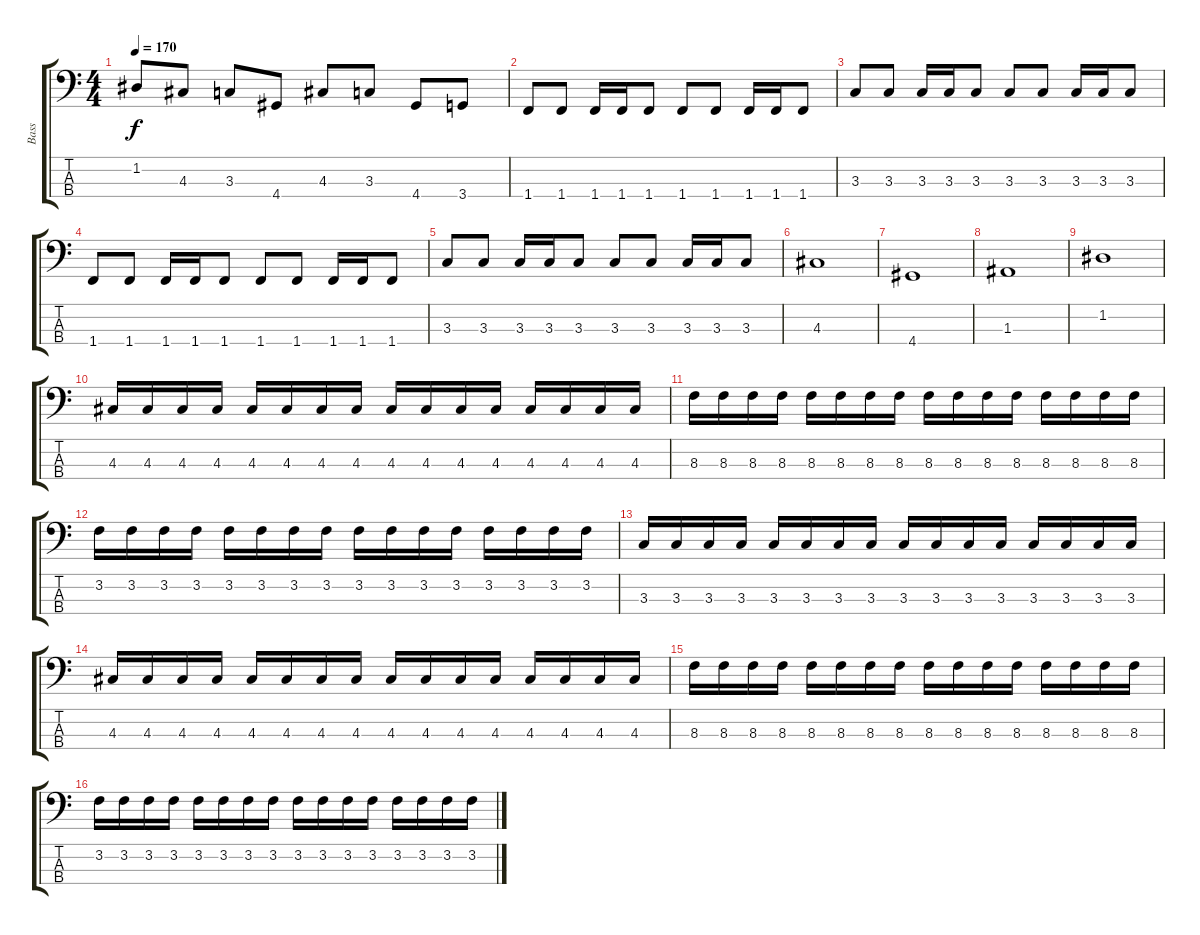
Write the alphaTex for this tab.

\track ("Bass" "Bass") {instrument electricbassfinger}
\staff {score tabs}
\tuning (G2 D2 A1 E1) {hide}
\ts (4 4)
\tempo 170
\clef f4
\ks c
1.2.8{dy f} 4.3.8 3.3.8 4.4.8 4.3.8 3.3.8 4.4.8 3.4.8 |
1.4.8 1.4.8 1.4.16 1.4.16 1.4.8 1.4.8 1.4.8 1.4.16 1.4.16 1.4.8 |
3.3.8 3.3.8 3.3.16 3.3.16 3.3.8 3.3.8 3.3.8 3.3.16 3.3.16 3.3.8 |
1.4.8 1.4.8 1.4.16 1.4.16 1.4.8 1.4.8 1.4.8 1.4.16 1.4.16 1.4.8 |
3.3.8 3.3.8 3.3.16 3.3.16 3.3.8 3.3.8 3.3.8 3.3.16 3.3.16 3.3.8 |
4.3.1 |
4.4.1 |
1.3.1 |
1.2.1 |
4.3.16 4.3.16 4.3.16 4.3.16 4.3.16 4.3.16 4.3.16 4.3.16 4.3.16 4.3.16 4.3.16 4.3.16 4.3.16 4.3.16 4.3.16 4.3.16 |
8.3.16 8.3.16 8.3.16 8.3.16 8.3.16 8.3.16 8.3.16 8.3.16 8.3.16 8.3.16 8.3.16 8.3.16 8.3.16 8.3.16 8.3.16 8.3.16 |
3.2.16 3.2.16 3.2.16 3.2.16 3.2.16 3.2.16 3.2.16 3.2.16 3.2.16 3.2.16 3.2.16 3.2.16 3.2.16 3.2.16 3.2.16 3.2.16 |
3.3.16 3.3.16 3.3.16 3.3.16 3.3.16 3.3.16 3.3.16 3.3.16 3.3.16 3.3.16 3.3.16 3.3.16 3.3.16 3.3.16 3.3.16 3.3.16 |
4.3.16 4.3.16 4.3.16 4.3.16 4.3.16 4.3.16 4.3.16 4.3.16 4.3.16 4.3.16 4.3.16 4.3.16 4.3.16 4.3.16 4.3.16 4.3.16 |
8.3.16 8.3.16 8.3.16 8.3.16 8.3.16 8.3.16 8.3.16 8.3.16 8.3.16 8.3.16 8.3.16 8.3.16 8.3.16 8.3.16 8.3.16 8.3.16 |
3.2.16 3.2.16 3.2.16 3.2.16 3.2.16 3.2.16 3.2.16 3.2.16 3.2.16 3.2.16 3.2.16 3.2.16 3.2.16 3.2.16 3.2.16 3.2.16
